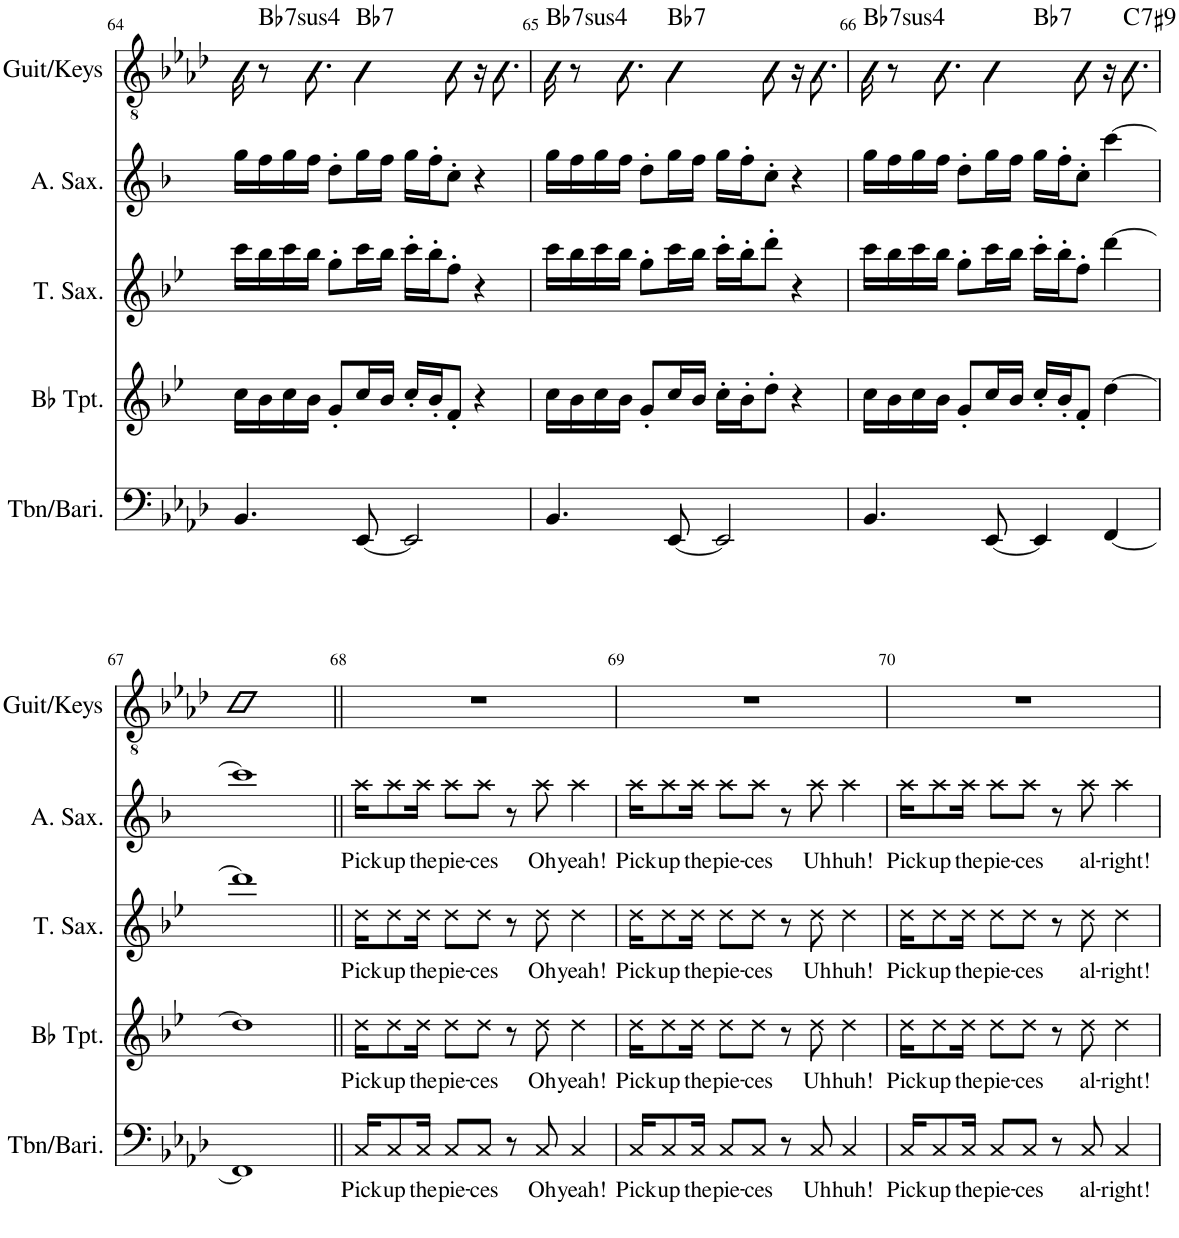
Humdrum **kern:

**kern	**text	**kern	**text	**kern	**text	**kern	**text	**kern	**harte
*part5	*part5	*part4	*part4	*part3	*part3	*part2	*part2	*part1	*part1
*staff5	*staff5	*staff4	*staff4	*staff3	*staff3	*staff2	*staff2	*staff1	*
*I"Tbn/Bari	*	*I"Bb Trumpet	*	*I"Tenor Sax	*	*I"Alto Sax	*	*I"Guit/Keys	*
*I'Tbn/Bari.	*	*I'Bb Tpt.	*	*I'T. Sax.	*	*I'A. Sax.	*	*I'Guit/Keys	*
!!LO:PB:g=z
*clefF4	*	*clefG2	*	*clefG2	*	*clefG2	*	*clefGv2	*
*	*	*Trd1c2	*	*Trd8c14	*	*Trd5c9	*	*	*
*k[b-e-a-d-]	*	*k[b-e-]	*	*k[b-e-]	*	*k[b-]	*	*k[b-e-a-d-]	*
*M4/4	*	*M4/4	*	*M4/4	*	*M4/4	*	*M4/4	*
=64	=64	=64	=64	=64	=64	=64	=64	=64	=64
4.BB-/	.	16cc\LL	.	16ccc\LL	.	16gg\LL	.	16B-\	.
!	!	!	!	!	!	!	!	!	!LO:H:kt=74
.	.	16b-\	.	16bb-\	.	16ff\	.	8r	Bb:sus4(7)
.	.	16cc\	.	16ccc\	.	16gg\	.	.	.
.	.	16b-\JJ	.	16bb-\JJ	.	16ff\JJ	.	8.B-\	.
.	.	8g'/L	.	8gg'\L	.	8dd'\L	.	.	.
!	!	!	!	!	!	!	!	!	!LO:H:kt=7
[8EE-/	.	16cc/L	.	16ccc\L	.	16gg\L	.	4B-\	Bb:7
.	.	16b-/JJ	.	16bb-\JJ	.	16ff\JJ	.	.	.
2EE-/]	.	16cc'/LL	.	16ccc'\LL	.	16gg\LL	.	.	.
.	.	16b-'/J	.	16bb-'\J	.	16ff'\J	.	.	.
.	.	8f'/J	.	8ff'\J	.	8cc'\J	.	8B-\	.
.	.	4r	.	4r	.	4r	.	16r	.
.	.	.	.	.	.	.	.	8.B-\	.
=65	=65	=65	=65	=65	=65	=65	=65	=65	=65
!	!	!	!	!	!	!	!	!	!LO:H:kt=74
4.BB-/	.	16cc\LL	.	16ccc\LL	.	16gg\LL	.	16B-\	Bb:sus4(7)
.	.	16b-\	.	16bb-\	.	16ff\	.	8r	.
.	.	16cc\	.	16ccc\	.	16gg\	.	.	.
.	.	16b-\JJ	.	16bb-\JJ	.	16ff\JJ	.	8.B-\	.
.	.	8g'/L	.	8gg'\L	.	8dd'\L	.	.	.
!	!	!	!	!	!	!	!	!	!LO:H:kt=7
[8EE-/	.	16cc/L	.	16ccc\L	.	16gg\L	.	4B-\	Bb:7
.	.	16b-/JJ	.	16bb-\JJ	.	16ff\JJ	.	.	.
2EE-/]	.	16cc'\LL	.	16ccc'\LL	.	16gg\LL	.	.	.
.	.	16b-'\J	.	16bb-'\J	.	16ff'\J	.	.	.
.	.	8dd'\J	.	8ddd'\J	.	8cc'\J	.	8B-\	.
.	.	4r	.	4r	.	4r	.	16r	.
.	.	.	.	.	.	.	.	8.B-\	.
=66	=66	=66	=66	=66	=66	=66	=66	=66	=66
!	!	!	!	!	!	!	!	!	!LO:H:kt=74
*	*	*	*	*	*	*	*	*^	*
4.BB-/	.	16cc\LL	.	16ccc\LL	.	16gg\LL	.	16B-\	2ryy	Bb:sus4(7)
.	.	16b-\	.	16bb-\	.	16ff\	.	8r	.	.
.	.	16cc\	.	16ccc\	.	16gg\	.	.	.	.
.	.	16b-\JJ	.	16bb-\JJ	.	16ff\JJ	.	8.B-\	.	.
.	.	8g'/L	.	8gg'\L	.	8dd'\L	.	.	.	.
[8EE-/	.	16cc/L	.	16ccc\L	.	16gg\L	.	4B-\	.	.
.	.	16b-/JJ	.	16bb-\JJ	.	16ff\JJ	.	.	.	.
!	!	!	!	!	!	!	!	!	!	!LO:H:kt=7
4EE-/]	.	16cc'/LL	.	16ccc'\LL	.	16gg\LL	.	.	2ryy	Bb:7
.	.	16b-'/J	.	16bb-'\J	.	16ff'\J	.	.	.	.
.	.	8f'/J	.	8ff'\J	.	8cc'\J	.	8B-\	.	.
[4FF/	.	[4dd\	.	[4ddd\	.	[4ccc\	.	16r	.	.
!	!	!	!	!	!	!	!	!	!	!LO:H:kt=7
.	.	.	.	.	.	.	.	8.B-\	.	C:7(#9)
*	*	*	*	*	*	*	*	*v	*v	*
!!LO:LB:g=z
=67	=67	=67	=67	=67	=67	=67	=67	=67	=67
1FF]	.	1dd]	.	1ddd]	.	1ccc]	.	1c	.
=68||	=68||	=68||	=68||	=68||	=68||	=68||	=68||	=68||	=68||
!	!LO:LY:b	!	!LO:LY:b	!	!LO:LY:b	!	!LO:LY:b	!	!
16C/KL	Pick	16dd\KL	Pick	16dd\KL	Pick	16aa\KL	Pick	1r	.
!	!LO:LY:b	!	!LO:LY:b	!	!LO:LY:b	!	!LO:LY:b	!	!
8C/	up	8dd\	up	8dd\	up	8aa\	up	.	.
!	!LO:LY:b	!	!LO:LY:b	!	!LO:LY:b	!	!LO:LY:b	!	!
16C/Jk	the	16dd\Jk	the	16dd\Jk	the	16aa\Jk	the	.	.
!	!LO:LY:b	!	!LO:LY:b	!	!LO:LY:b	!	!LO:LY:b	!	!
8C/L	pie-	8dd\L	pie-	8dd\L	pie-	8aa\L	pie-	.	.
!	!LO:LY:b	!	!LO:LY:b	!	!LO:LY:b	!	!LO:LY:b	!	!
8C/J	-ces	8dd\J	-ces	8dd\J	-ces	8aa\J	-ces	.	.
8r	.	8r	.	8r	.	8r	.	.	.
!	!LO:LY:b	!	!LO:LY:b	!	!LO:LY:b	!	!LO:LY:b	!	!
8C/	Oh	8dd\	Oh	8dd\	Oh	8aa\	Oh	.	.
!	!LO:LY:b	!	!LO:LY:b	!	!LO:LY:b	!	!LO:LY:b	!	!
4C/	yeah!	4dd\	yeah!	4dd\	yeah!	4aa\	yeah!	.	.
=69	=69	=69	=69	=69	=69	=69	=69	=69	=69
!	!LO:LY:b	!	!LO:LY:b	!	!LO:LY:b	!	!LO:LY:b	!	!
16C/KL	Pick	16dd\KL	Pick	16dd\KL	Pick	16aa\KL	Pick	1r	.
!	!LO:LY:b	!	!LO:LY:b	!	!LO:LY:b	!	!LO:LY:b	!	!
8C/	up	8dd\	up	8dd\	up	8aa\	up	.	.
!	!LO:LY:b	!	!LO:LY:b	!	!LO:LY:b	!	!LO:LY:b	!	!
16C/Jk	the	16dd\Jk	the	16dd\Jk	the	16aa\Jk	the	.	.
!	!LO:LY:b	!	!LO:LY:b	!	!LO:LY:b	!	!LO:LY:b	!	!
8C/L	pie-	8dd\L	pie-	8dd\L	pie-	8aa\L	pie-	.	.
!	!LO:LY:b	!	!LO:LY:b	!	!LO:LY:b	!	!LO:LY:b	!	!
8C/J	-ces	8dd\J	-ces	8dd\J	-ces	8aa\J	-ces	.	.
8r	.	8r	.	8r	.	8r	.	.	.
!	!LO:LY:b	!	!LO:LY:b	!	!LO:LY:b	!	!LO:LY:b	!	!
8C/	Uh	8dd\	Uh	8dd\	Uh	8aa\	Uh	.	.
!	!LO:LY:b	!	!LO:LY:b	!	!LO:LY:b	!	!LO:LY:b	!	!
4C/	huh!	4dd\	huh!	4dd\	huh!	4aa\	huh!	.	.
=70	=70	=70	=70	=70	=70	=70	=70	=70	=70
!	!LO:LY:b	!	!LO:LY:b	!	!LO:LY:b	!	!LO:LY:b	!	!
16C/KL	Pick	16dd\KL	Pick	16dd\KL	Pick	16aa\KL	Pick	1r	.
!	!LO:LY:b	!	!LO:LY:b	!	!LO:LY:b	!	!LO:LY:b	!	!
8C/	up	8dd\	up	8dd\	up	8aa\	up	.	.
!	!LO:LY:b	!	!LO:LY:b	!	!LO:LY:b	!	!LO:LY:b	!	!
16C/Jk	the	16dd\Jk	the	16dd\Jk	the	16aa\Jk	the	.	.
!	!LO:LY:b	!	!LO:LY:b	!	!LO:LY:b	!	!LO:LY:b	!	!
8C/L	pie-	8dd\L	pie-	8dd\L	pie-	8aa\L	pie-	.	.
!	!LO:LY:b	!	!LO:LY:b	!	!LO:LY:b	!	!LO:LY:b	!	!
8C/J	-ces	8dd\J	-ces	8dd\J	-ces	8aa\J	-ces	.	.
8r	.	8r	.	8r	.	8r	.	.	.
!	!LO:LY:b	!	!LO:LY:b	!	!LO:LY:b	!	!LO:LY:b	!	!
8C/	al-	8dd\	al-	8dd\	al-	8aa\	al-	.	.
!	!LO:LY:b	!	!LO:LY:b	!	!LO:LY:b	!	!LO:LY:b	!	!
4C/	-right!	4dd\	-right!	4dd\	-right!	4aa\	-right!	.	.
=	=	=	=	=	=	=	=	=	=
*-	*-	*-	*-	*-	*-	*-	*-	*-	*-
